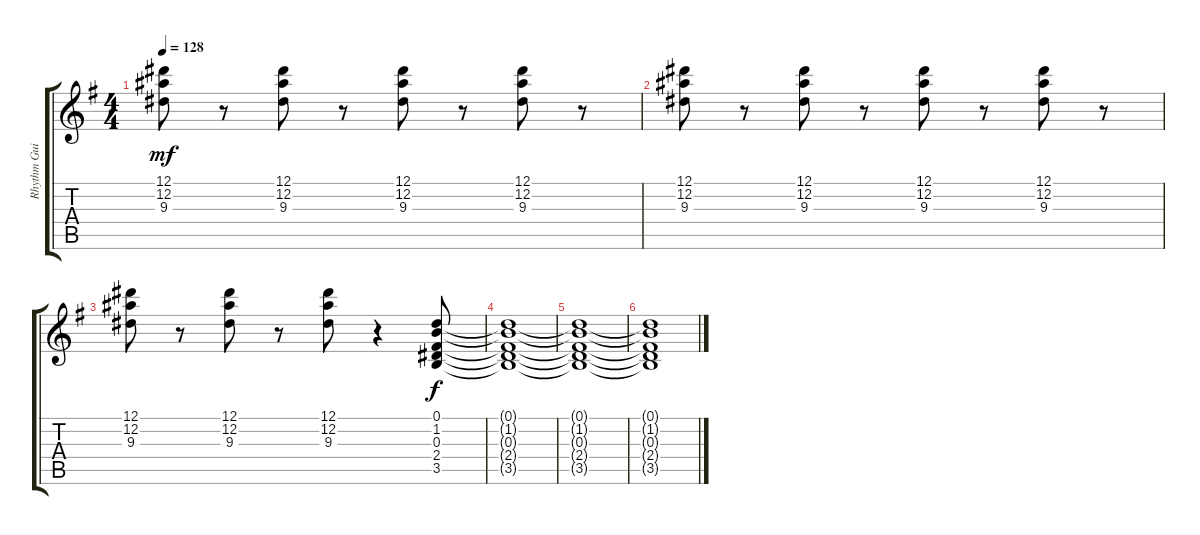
\track ("Rhythm Guitar" "Rhythm Gui") {instrument distortionguitar}
\staff {score tabs}
\tuning (Eb4 Bb3 Gb3 Db3 Ab2 Eb2) {hide}
\ts (4 4)
\tempo 128
\clef g2
\ks eminor
(12.1 12.2 9.3).8{dy mf} r.8 (12.1 12.2 9.3).8 r.8 (12.1 12.2 9.3).8 r.8 (12.1 12.2 9.3).8 r.8 |
(12.1 12.2 9.3).8 r.8 (12.1 12.2 9.3).8 r.8 (12.1 12.2 9.3).8 r.8 (12.1 12.2 9.3).8 r.8 |
(12.1 12.2 9.3).8 r.8 (12.1 12.2 9.3).8 r.8 (12.1 12.2 9.3).8 r.4 (0.1 1.2 0.3 2.4 3.5).8{dy f} |
(0.1{t} 1.2{t} 0.3{t} 2.4{t} 3.5{t}).1{volume 0} |
(0.1{t} 1.2{t} 0.3{t} 2.4{t} 3.5{t}).1 |
(0.1{t} 1.2{t} 0.3{t} 2.4{t} 3.5{t}).1
